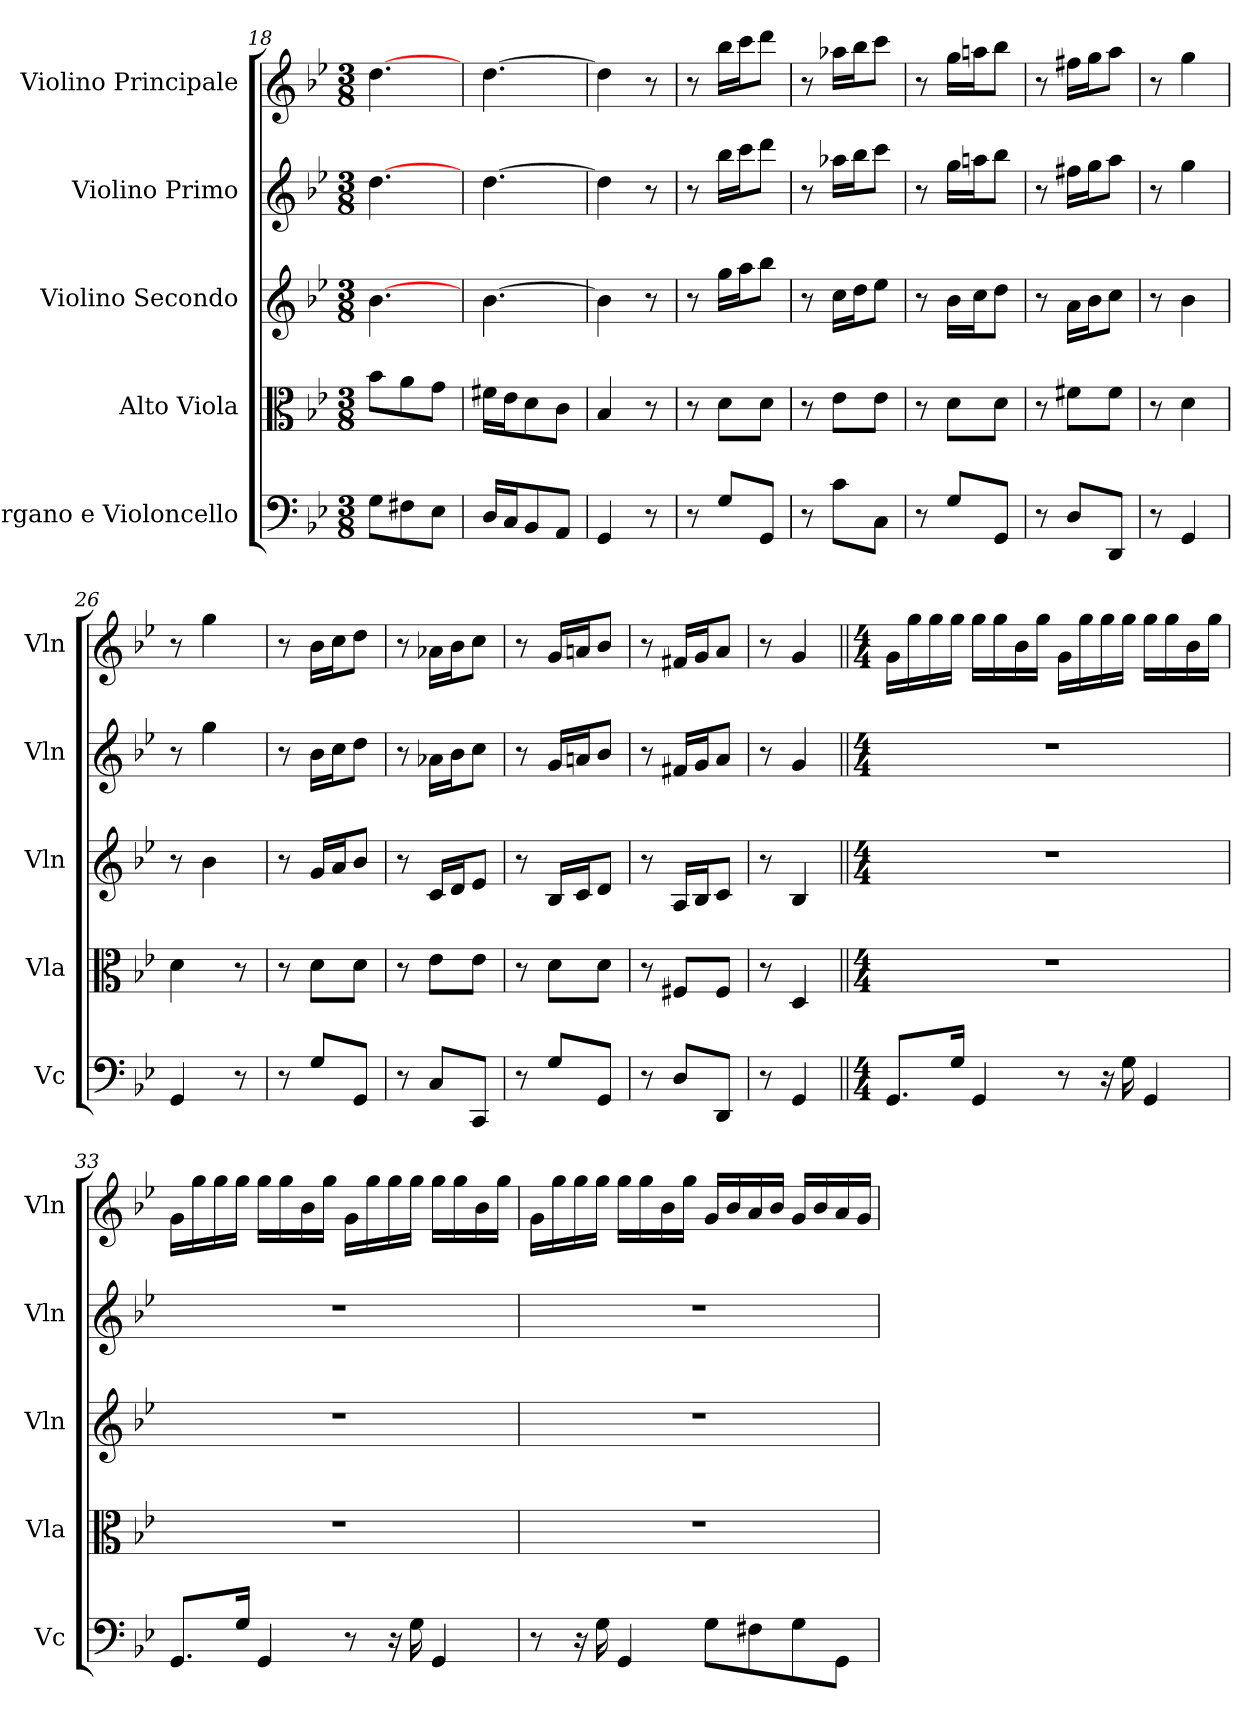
**kern	**kern	**kern	**kern	**kern
*part5	*part4	*part3	*part2	*part1
*staff5	*staff4	*staff3	*staff2	*staff1
*I"Organo e Violoncello	*I"Alto Viola	*I"Violino Secondo	*I"Violino Primo	*I"Violino Principale
*I'Vc	*I'Vla	*I'Vln	*I'Vln	*I'Vln
*clefF4	*clefC3	*clefG2	*clefG2	*clefG2
*k[b-e-]	*k[b-e-]	*k[b-e-]	*k[b-e-]	*k[b-e-]
*M3/8	*M3/8	*M3/8	*M3/8	*M3/8
=18	=18	=18	=18	=18
8G\L	8b-\L	[4.b-\	[4.dd\	[4.dd\
8F#\	8a\	.	.	.
8E-\J	8g\J	.	.	.
=19	=19	=19	=19	=19
16D/LL	16f#\LL	[4.b-\	[4.dd\	[4.dd\
16C/J	16e-\J	.	.	.
8BB-/	8d\	.	.	.
8AA/J	8c\J	.	.	.
=20	=20	=20	=20	=20
4GG/	4B-/	4b-\]	4dd\]	4dd\]
8r	8r	8r	8r	8r
=21	=21	=21	=21	=21
8r	8r	8r	8r	8r
8G/L	8d\L	16gg\LL	16bb-\LL	16bb-\LL
.	.	16aa\J	16ccc\J	16ccc\J
8GG/J	8d\J	8bb-\J	8ddd\J	8ddd\J
=22	=22	=22	=22	=22
8r	8r	8r	8r	8r
8c\L	8e-\L	16cc\LL	16aa-\LL	16aa-\LL
.	.	16dd\J	16bb-\J	16bb-\J
8C\J	8e-\J	8ee-\J	8ccc\J	8ccc\J
=23	=23	=23	=23	=23
8r	8r	8r	8r	8r
8G/L	8d\L	16b-\LL	16gg\LL	16gg\LL
.	.	16cc\J	16aan\J	16aan\J
8GG/J	8d\J	8dd\J	8bb-\J	8bb-\J
=24	=24	=24	=24	=24
8r	8r	8r	8r	8r
8D/L	8f#\L	16a\LL	16ff#\LL	16ff#\LL
.	.	16b-\J	16gg\J	16gg\J
8DD/J	8f#\J	8cc\J	8aa\J	8aa\J
=25	=25	=25	=25	=25
8r	8r	8r	8r	8r
4GG/	4d\	4b-\	4gg\	4gg\
=26	=26	=26	=26	=26
4GG/	4d\	8r	8r	8r
.	.	4b-\	4gg\	4gg\
8r	8r	.	.	.
=27	=27	=27	=27	=27
8r	8r	8r	8r	8r
8G/L	8d\L	16g/LL	16b-\LL	16b-\LL
.	.	16a/J	16cc\J	16cc\J
8GG/J	8d\J	8b-/J	8dd\J	8dd\J
=28	=28	=28	=28	=28
8r	8r	8r	8r	8r
8C/L	8e-\L	16c/LL	16a-\LL	16a-\LL
.	.	16d/J	16b-\J	16b-\J
8CC/J	8e-\J	8e-/J	8cc\J	8cc\J
=29	=29	=29	=29	=29
8r	8r	8r	8r	8r
8G/L	8d\L	16B-/LL	16g/LL	16g/LL
.	.	16c/J	16an/J	16an/J
8GG/J	8d\J	8d/J	8b-/J	8b-/J
=30	=30	=30	=30	=30
8r	8r	8r	8r	8r
8D/L	8F#/L	16A/LL	16f#/LL	16f#/LL
.	.	16B-/J	16g/J	16g/J
8DD/J	8F#/J	8c/J	8a/J	8a/J
=31	=31	=31	=31	=31
8r	8r	8r	8r	8r
4GG/	4D/	4B-/	4g/	4g/
=32||	=32||	=32||	=32||	=32||
*M4/4	*M4/4	*M4/4	*M4/4	*M4/4
8.GG/L	1r	1r	1r	16g\LL
.	.	.	.	16gg\
.	.	.	.	16gg\
16G/Jk	.	.	.	16gg\JJ
4GG/	.	.	.	16gg\LL
.	.	.	.	16gg\
.	.	.	.	16b-\
.	.	.	.	16gg\JJ
8r	.	.	.	16g\LL
.	.	.	.	16gg\
16r	.	.	.	16gg\
16G\	.	.	.	16gg\JJ
4GG/	.	.	.	16gg\LL
.	.	.	.	16gg\
.	.	.	.	16b-\
.	.	.	.	16gg\JJ
=33	=33	=33	=33	=33
8.GG/L	1r	1r	1r	16g\LL
.	.	.	.	16gg\
.	.	.	.	16gg\
16G/Jk	.	.	.	16gg\JJ
4GG/	.	.	.	16gg\LL
.	.	.	.	16gg\
.	.	.	.	16b-\
.	.	.	.	16gg\JJ
8r	.	.	.	16g\LL
.	.	.	.	16gg\
16r	.	.	.	16gg\
16G\	.	.	.	16gg\JJ
4GG/	.	.	.	16gg\LL
.	.	.	.	16gg\
.	.	.	.	16b-\
.	.	.	.	16gg\JJ
=34	=34	=34	=34	=34
8r	1r	1r	1r	16g\LL
.	.	.	.	16gg\
16r	.	.	.	16gg\
16G\	.	.	.	16gg\JJ
4GG/	.	.	.	16gg\LL
.	.	.	.	16gg\
.	.	.	.	16b-\
.	.	.	.	16gg\JJ
8G\L	.	.	.	16g/LL
.	.	.	.	16b-/
8F#\	.	.	.	16a/
.	.	.	.	16b-/JJ
8G\	.	.	.	16g/LL
.	.	.	.	16b-/
8GG\J	.	.	.	16a/
.	.	.	.	16g/JJ
=	=	=	=	=
*-	*-	*-	*-	*-
